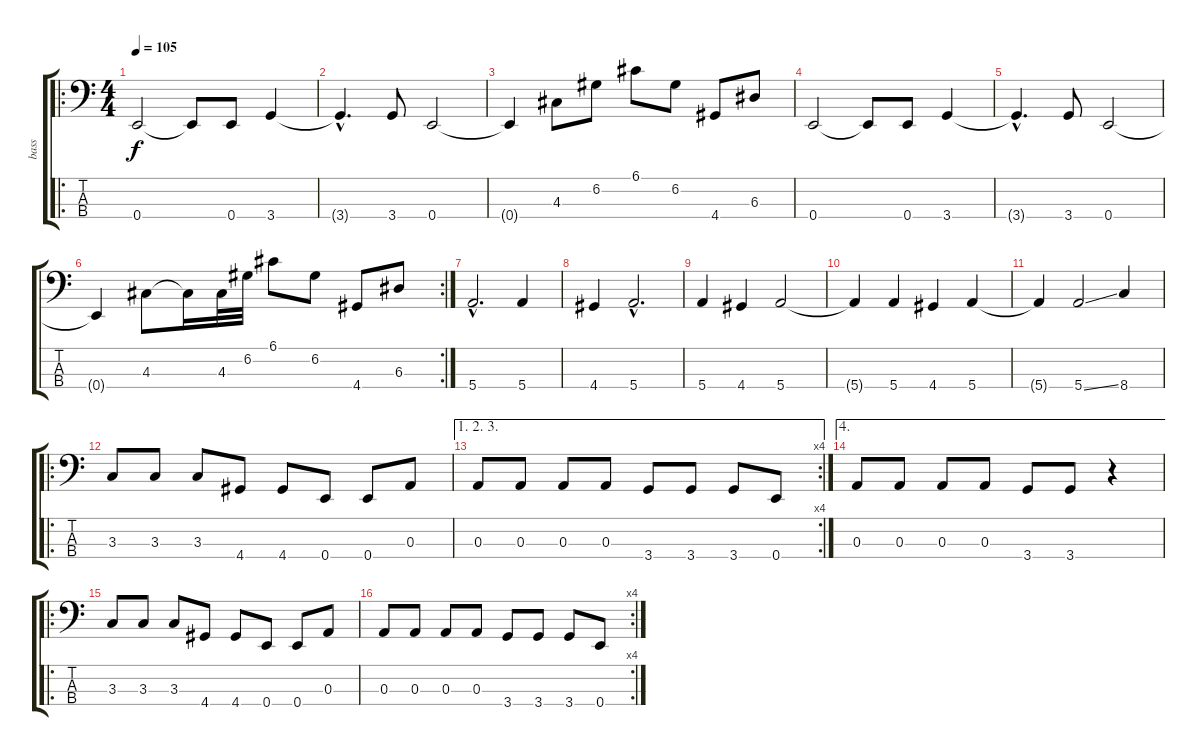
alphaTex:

\track ("bass" "bass") {instrument electricbassfinger}
\staff {score tabs}
\tuning (G2 D2 A1 E1) {hide}
\ro
\ts (4 4)
\tempo 105
\clef f4
\ks c
0.4.2{dy f} 0.4{t}.8 0.4.8 3.4.4 |
3.4{hac t}.4{d} 3.4.8 0.4.2 |
0.4{t}.4 4.3.8 6.2.8 6.1.8 6.2.8 4.4.8 6.3.8 |
0.4.2 0.4{t}.8 0.4.8 3.4.4 |
3.4{hac t}.4{d} 3.4.8 0.4.2 |
\rc 2
0.4{t}.4 4.3.8 4.3{t}.16 4.3.32 6.2.32 6.1.8 6.2.8 4.4.8 6.3.8 |
5.4{hac}.2{d} 5.4.4 |
4.4.4 5.4{hac}.2{d} |
5.4.4 4.4.4 5.4.2 |
5.4{t}.4 5.4.4 4.4.4 5.4.4 |
5.4{t}.4 5.4{ss}.2 8.4.4 |
\ro
3.3.8 3.3.8 3.3.8 4.4.8 4.4.8 0.4.8 0.4.8 0.3.8 |
\ae (1 2 3)
\rc 4
0.3.8 0.3.8 0.3.8 0.3.8 3.4.8 3.4.8 3.4.8 0.4.8 |
\ae 4
0.3.8 0.3.8 0.3.8 0.3.8 3.4.8 3.4.8 r.4 |
\ro
3.3.8 3.3.8 3.3.8 4.4.8 4.4.8 0.4.8 0.4.8 0.3.8 |
\rc 4
0.3.8 0.3.8 0.3.8 0.3.8 3.4.8 3.4.8 3.4.8 0.4.8
